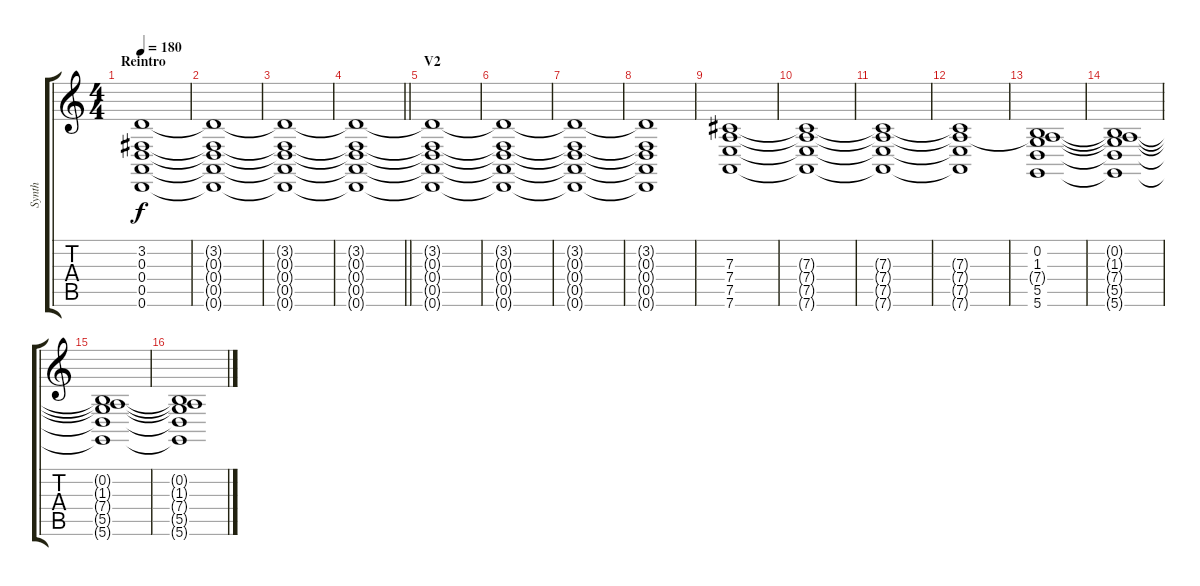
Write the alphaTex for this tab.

\track ("Synth" "Synth") {instrument pad2warm}
\staff {score tabs}
\tuning (E4 B3 Gb3 D3 A2 D2) {hide}
\ts (4 4)
\section ("" "Reintro")
\tempo 180
\clef g2
\ks c
(3.2{t} 0.3{t} 0.4{t} 0.5{t} 0.6{t}).1{dy f} |
(3.2{t} 0.3{t} 0.4{t} 0.5{t} 0.6{t}).1 |
(3.2{t} 0.3{t} 0.4{t} 0.5{t} 0.6{t}).1 |
\barLineRight lightlight
(3.2{t} 0.3{t} 0.4{t} 0.5{t} 0.6{t}).1 |
\section ("" "V2")
(3.2{t} 0.3{t} 0.4{t} 0.5{t} 0.6{t}).1 |
(3.2{t} 0.3{t} 0.4{t} 0.5{t} 0.6{t}).1 |
(3.2{t} 0.3{t} 0.4{t} 0.5{t} 0.6{t}).1 |
(3.2{t} 0.3{t} 0.4{t} 0.5{t} 0.6{t}).1 |
(7.3 7.4 7.5 7.6).1 |
(7.3{t} 7.4{t} 7.5{t} 7.6{t}).1 |
(7.3{t} 7.4{t} 7.5{t} 7.6{t}).1 |
(7.3{t} 7.4{t} 7.5{t} 7.6{t}).1 |
(0.2 1.3 7.4{t} 5.5 5.6).1 |
(0.2{t} 1.3{t} 7.4{t} 5.5{t} 5.6{t}).1 |
(0.2{t} 1.3{t} 7.4{t} 5.5{t} 5.6{t}).1 |
(0.2{t} 1.3{t} 7.4{t} 5.5{t} 5.6{t}).1
